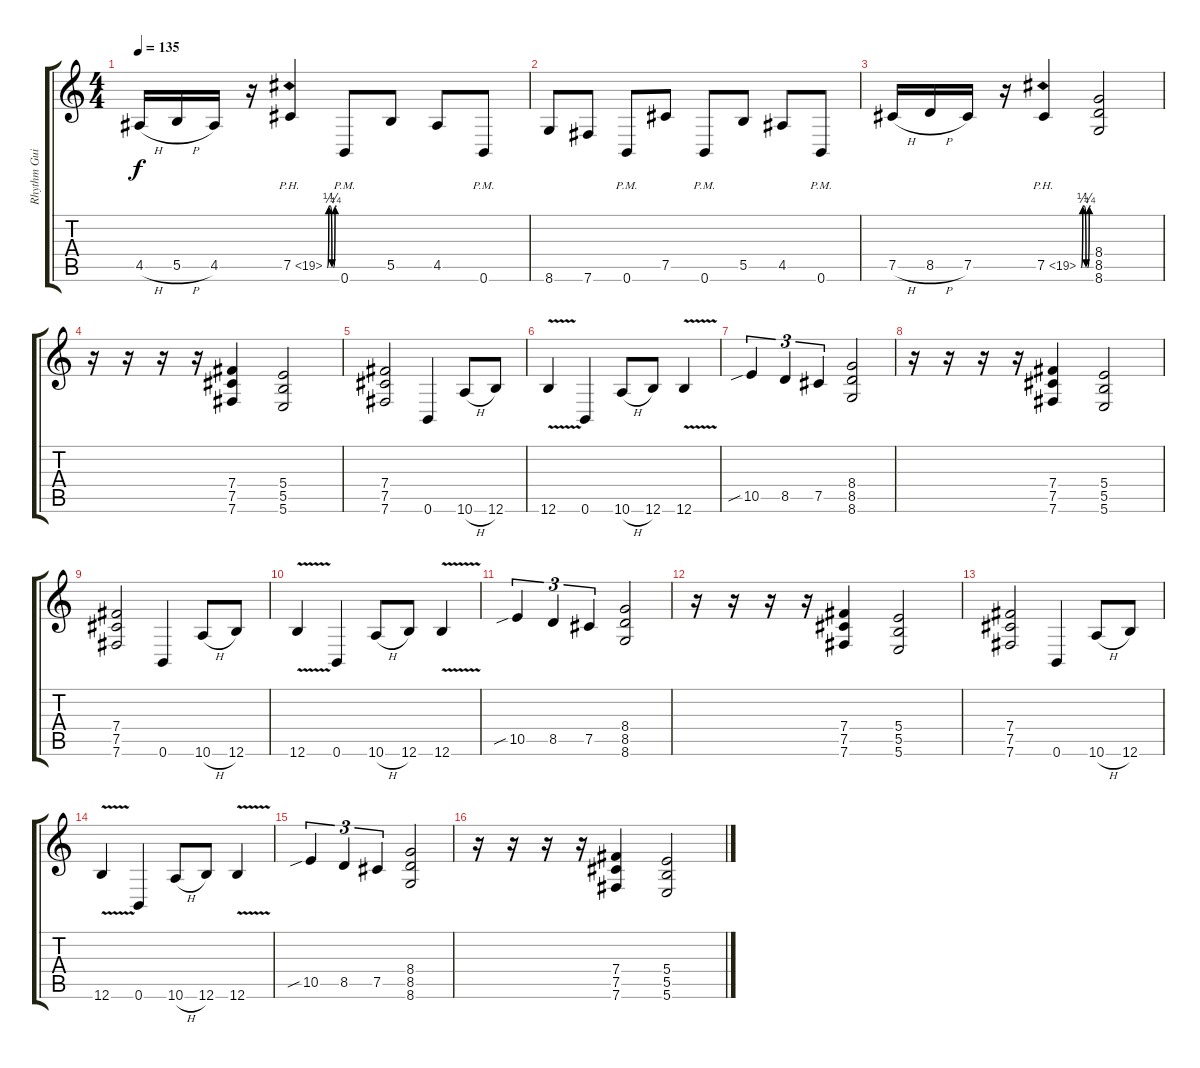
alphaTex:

\track ("Rhythm Guitar (Jeremy)" "Rhythm Gui") {instrument distortionguitar}
\staff {score tabs}
\tuning (Db4 Ab3 E3 B2 Gb2 B1) {hide}
\ts (4 4)
\tempo 135
\clef g2
\ks c
4.5{h}.16{dy f} 5.5{h}.16 4.5.16 r.16 7.5{be (custom 0 0 10 1 20 1 30 0 40 0 50 1 60 1) ph 12}.4 0.6{pm}.8 5.5.8 4.5.8 0.6{pm}.8 |
8.6.8 7.6.8 0.6{pm}.8 7.5.8 0.6{pm}.8 5.5.8 4.5.8 0.6{pm}.8 |
7.5{h}.16 8.5{h}.16 7.5.16 r.16 7.5{be (custom 0 0 10 1 20 1 30 0 40 0 50 1 60 1) ph 12}.4 (8.4 8.5 8.6).2 |
r.16 r.16 r.16 r.16 (7.4 7.5 7.6).4 (5.4 5.5 5.6).2 |
(7.4 7.5 7.6).2 0.6.4 10.6{h}.8 12.6.8 |
12.6{v}.4 0.6.4 10.6{h}.8 12.6.8 12.6{v}.4 |
10.5{sib}.4{tu (3 2)} 8.5.4{tu (3 2)} 7.5.4{tu (3 2)} (8.4 8.5 8.6).2 |
r.16 r.16 r.16 r.16 (7.4 7.5 7.6).4 (5.4 5.5 5.6).2 |
(7.4 7.5 7.6).2 0.6.4 10.6{h}.8 12.6.8 |
12.6{v}.4 0.6.4 10.6{h}.8 12.6.8 12.6{v}.4 |
10.5{sib}.4{tu (3 2)} 8.5.4{tu (3 2)} 7.5.4{tu (3 2)} (8.4 8.5 8.6).2 |
r.16 r.16 r.16 r.16 (7.4 7.5 7.6).4 (5.4 5.5 5.6).2 |
(7.4 7.5 7.6).2 0.6.4 10.6{h}.8 12.6.8 |
12.6{v}.4 0.6.4 10.6{h}.8 12.6.8 12.6{v}.4 |
10.5{sib}.4{tu (3 2)} 8.5.4{tu (3 2)} 7.5.4{tu (3 2)} (8.4 8.5 8.6).2 |
r.16 r.16 r.16 r.16 (7.4 7.5 7.6).4 (5.4 5.5 5.6).2
